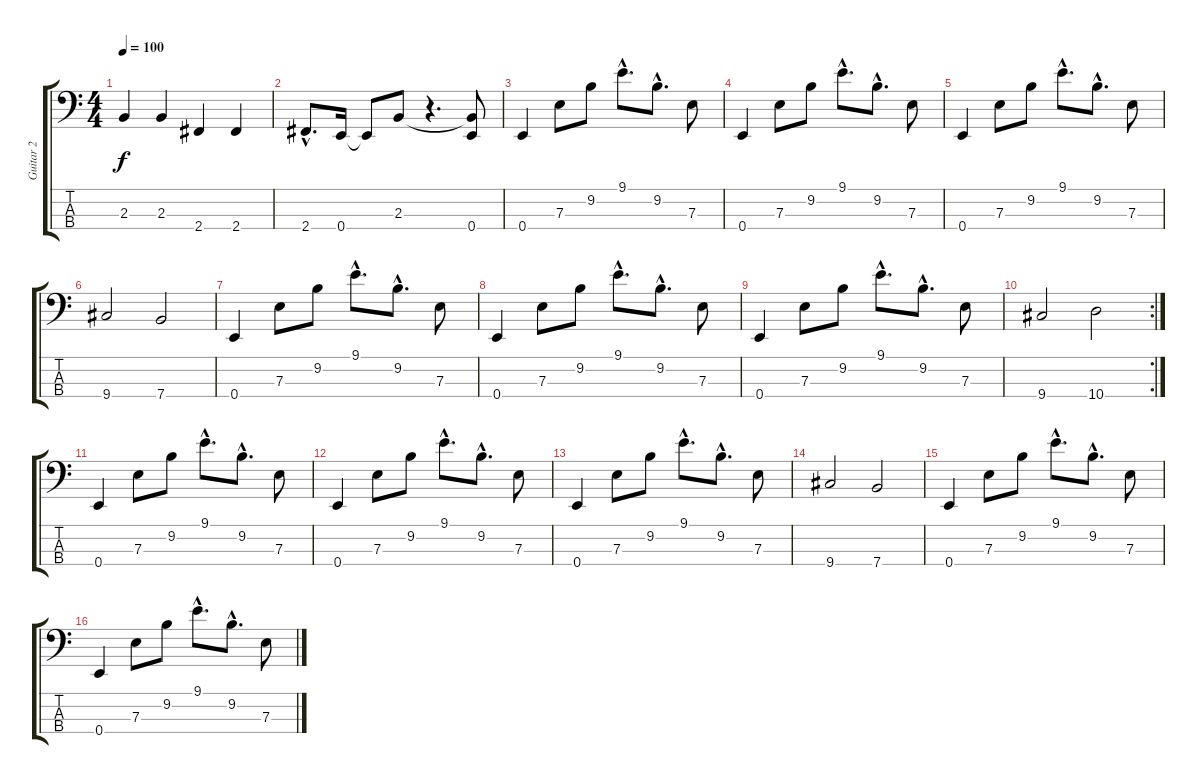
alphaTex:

\track ("Guitar 2" "Guitar 2") {instrument electricbassfinger}
\staff {score tabs}
\tuning (G2 D2 A1 E1) {hide}
\ts (4 4)
\tempo 100
\clef f4
\ks c
2.3.4{dy f} 2.3.4 2.4.4 2.4.4 |
2.4{hac}.8{d} 0.4.16 0.4{t}.8 2.3.8 r.4{d} (2.3{t} 0.4).8 |
0.4.4 7.3.8 9.2.8 9.1{hac}.8{d} 9.2{hac}.8{d} 7.3.8 |
0.4.4 7.3.8 9.2.8 9.1{hac}.8{d} 9.2{hac}.8{d} 7.3.8 |
0.4.4 7.3.8 9.2.8 9.1{hac}.8{d} 9.2{hac}.8{d} 7.3.8 |
9.4.2 7.4.2 |
0.4.4 7.3.8 9.2.8 9.1{hac}.8{d} 9.2{hac}.8{d} 7.3.8 |
0.4.4 7.3.8 9.2.8 9.1{hac}.8{d} 9.2{hac}.8{d} 7.3.8 |
0.4.4 7.3.8 9.2.8 9.1{hac}.8{d} 9.2{hac}.8{d} 7.3.8 |
\rc 2
9.4.2 10.4.2 |
0.4.4 7.3.8 9.2.8 9.1{hac}.8{d} 9.2{hac}.8{d} 7.3.8 |
0.4.4 7.3.8 9.2.8 9.1{hac}.8{d} 9.2{hac}.8{d} 7.3.8 |
0.4.4 7.3.8 9.2.8 9.1{hac}.8{d} 9.2{hac}.8{d} 7.3.8 |
9.4.2 7.4.2 |
0.4.4 7.3.8 9.2.8 9.1{hac}.8{d} 9.2{hac}.8{d} 7.3.8 |
0.4.4 7.3.8 9.2.8 9.1{hac}.8{d} 9.2{hac}.8{d} 7.3.8
